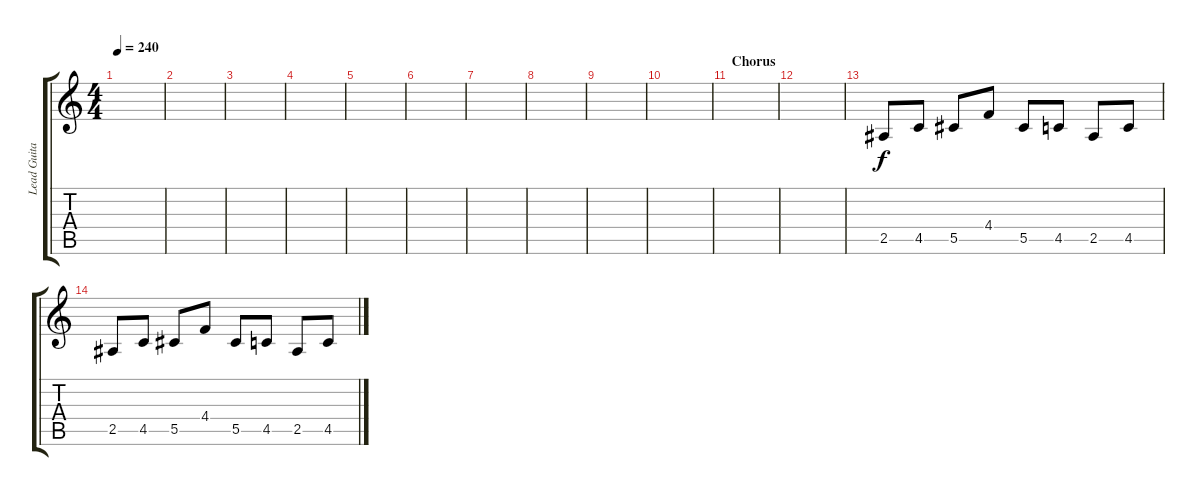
\track ("Lead Guitar" "Lead Guita") {instrument overdrivenguitar}
\staff {score tabs}
\tuning (Eb4 Bb3 Gb3 Db3 Ab2 Eb2) {hide}
\ts (4 4)
\tempo 240
\clef g2
\ks c
|
|
|
|
|
|
|
|
|
|
\section ("" "Chorus")
|
|
2.5.8 4.5.8 5.5.8 4.4.8 5.5.8 4.5.8 2.5.8 4.5.8 |
2.5.8 4.5.8 5.5.8 4.4.8 5.5.8 4.5.8 2.5.8 4.5.8
